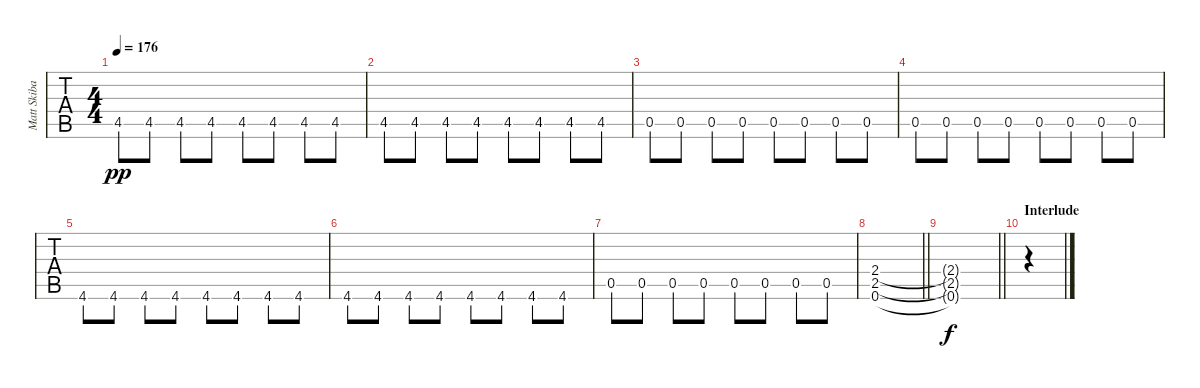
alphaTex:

\track ("Matt Skiba - Guitar Three" "Matt Skiba") {instrument electricguitarclean}
\staff {tabs}
\tuning (E4 B3 G3 D3 A2 E2) {hide}
\ts (4 4)
\tempo 176
\clef g2
\ks e
4.5.8{dy pp} 4.5.8 4.5.8 4.5.8 4.5.8 4.5.8 4.5.8 4.5.8 |
4.5.8 4.5.8 4.5.8 4.5.8 4.5.8 4.5.8 4.5.8 4.5.8 |
0.5.8 0.5.8 0.5.8 0.5.8 0.5.8 0.5.8 0.5.8 0.5.8 |
0.5.8 0.5.8 0.5.8 0.5.8 0.5.8 0.5.8 0.5.8 0.5.8 |
4.6.8 4.6.8 4.6.8 4.6.8 4.6.8 4.6.8 4.6.8 4.6.8 |
4.6.8 4.6.8 4.6.8 4.6.8 4.6.8 4.6.8 4.6.8 4.6.8 |
0.5.8 0.5.8 0.5.8 0.5.8 0.5.8 0.5.8 0.5.8 0.5.8 |
\barLineRight lightlight
(2.4 2.5 0.6).1 |
\barLineRight lightlight
(2.4{t} 2.5{t} 0.6{t}).1{dy f} |
\section ("" "Interlude")
